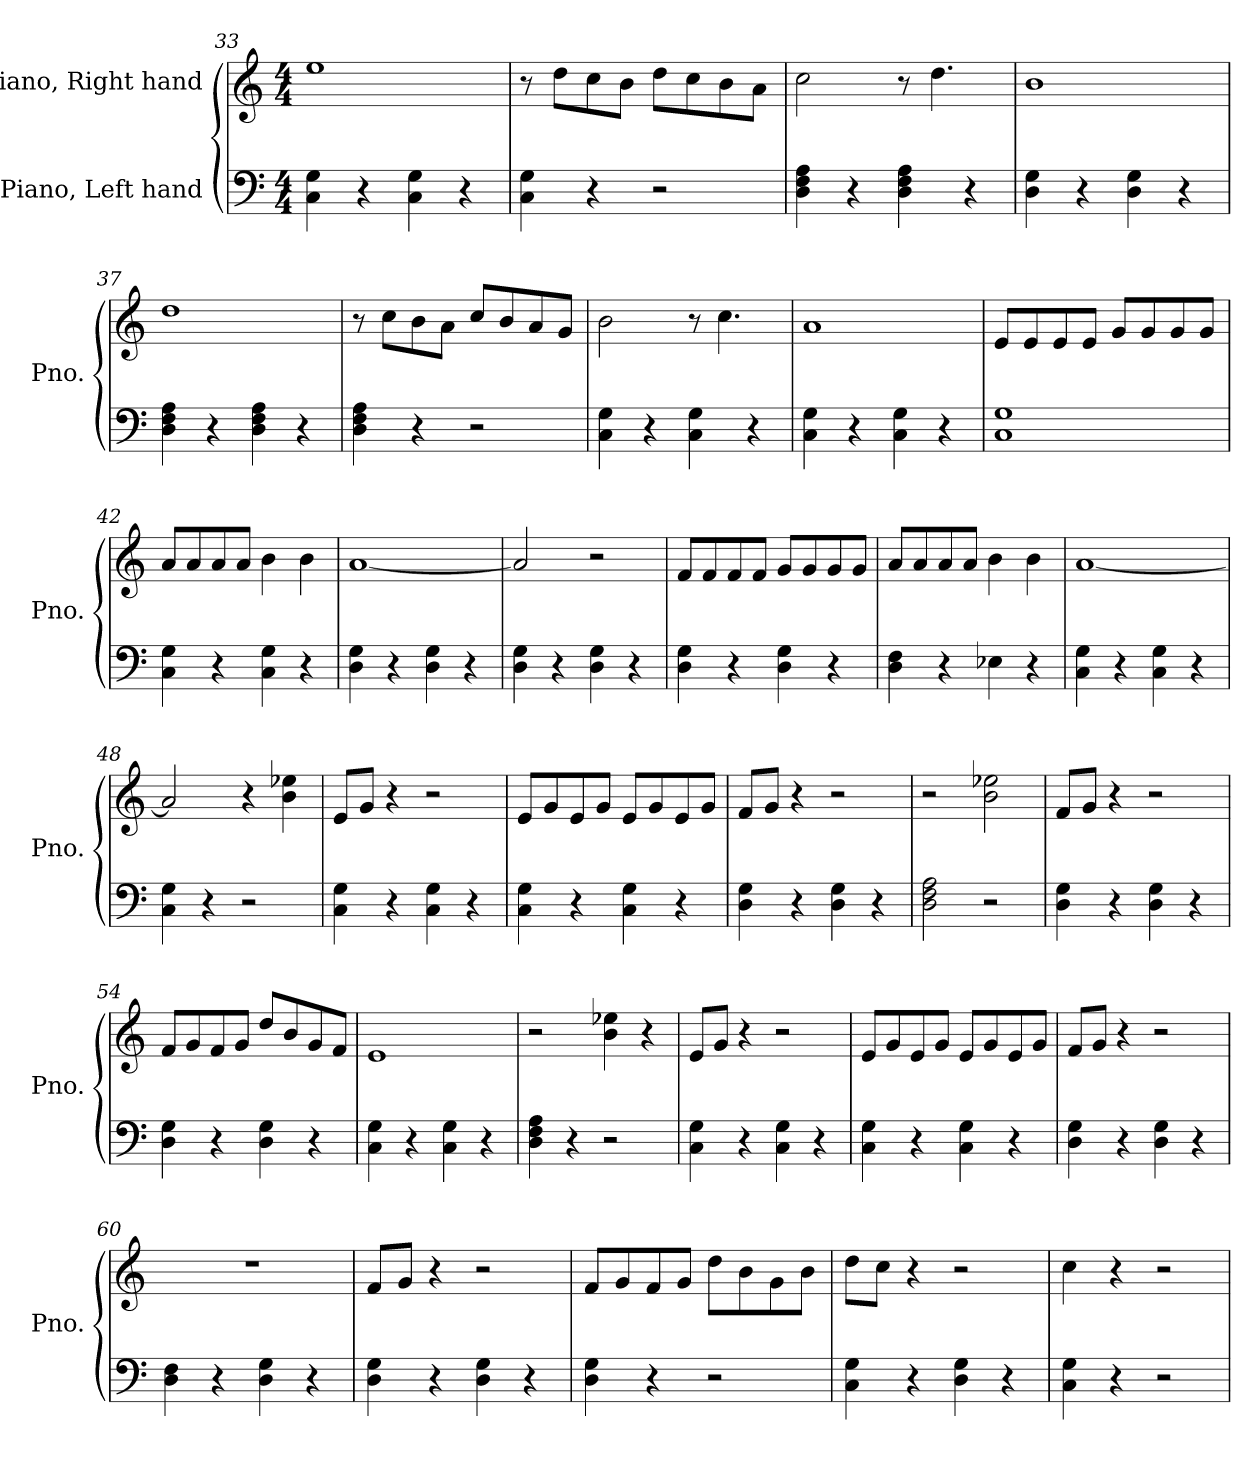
**kern	**kern
*part2	*part1
*staff2	*staff1
*I"Piano, Left hand	*I"Piano, Right hand
*I'Pno.	*I'Pno.
!!LO:LB:g=z
*clefF4	*clefG2
*k[]	*k[]
*M4/4	*M4/4
=33	=33
4C\ 4G\	1ee
4r	.
4C\ 4G\	.
4r	.
=34	=34
4C\ 4G\	8r
.	8dd\L
4r	8cc\
.	8b\J
2r	8dd\L
.	8cc\
.	8b\
.	8a\J
=35	=35
4D\ 4F\ 4A\	2cc\
4r	.
4D\ 4F\ 4A\	8r
.	4.dd\
4r	.
=36	=36
4D\ 4G\	1b
4r	.
4D\ 4G\	.
4r	.
=37	=37
4D\ 4F\ 4A\	1dd
4r	.
4D\ 4F\ 4A\	.
4r	.
=38	=38
4D\ 4F\ 4A\	8r
.	8cc\L
4r	8b\
.	8a\J
2r	8cc/L
.	8b/
.	8a/
.	8g/J
=39	=39
4C\ 4G\	2b\
4r	.
4C\ 4G\	8r
.	4.cc\
4r	.
!!LO:PB:g=z
=40	=40
4C\ 4G\	1a
4r	.
4C\ 4G\	.
4r	.
=41	=41
1C 1G	8e/L
.	8e/
.	8e/
.	8e/J
.	8g/L
.	8g/
.	8g/
.	8g/J
=42	=42
4C\ 4G\	8a/L
.	8a/
4r	8a/
.	8a/J
4C\ 4G\	4b\
4r	4b\
=43	=43
4D\ 4G\	[1a
4r	.
4D\ 4G\	.
4r	.
=44	=44
4D\ 4G\	2a/]
4r	.
4D\ 4G\	2r
4r	.
=45	=45
4D\ 4G\	8f/L
.	8f/
4r	8f/
.	8f/J
4D\ 4G\	8g/L
.	8g/
4r	8g/
.	8g/J
=46	=46
4D\ 4F\	8a/L
.	8a/
4r	8a/
.	8a/J
4E-X\	4b\
4r	4b\
!!LO:LB:g=z
=47	=47
4C\ 4G\	[1a
4r	.
4C\ 4G\	.
4r	.
=48	=48
4C\ 4G\	2a/]
4r	.
2r	4r
.	4b\ 4ee-X\
=49	=49
4C\ 4G\	8e/L
.	8g/J
4r	4r
4C\ 4G\	2r
4r	.
=50	=50
4C\ 4G\	8e/L
.	8g/
4r	8e/
.	8g/J
4C\ 4G\	8e/L
.	8g/
4r	8e/
.	8g/J
=51	=51
4D\ 4G\	8f/L
.	8g/J
4r	4r
4D\ 4G\	2r
4r	.
=52	=52
2D\ 2F\ 2A\	2r
2r	2b\ 2ee-X\
=53	=53
4D\ 4G\	8f/L
.	8g/J
4r	4r
4D\ 4G\	2r
4r	.
!!LO:LB:g=z
=54	=54
4D\ 4G\	8f/L
.	8g/
4r	8f/
.	8g/J
4D\ 4G\	8dd/L
.	8b/
4r	8g/
.	8f/J
=55	=55
4C\ 4G\	1e
4r	.
4C\ 4G\	.
4r	.
=56	=56
4D\ 4F\ 4A\	2r
4r	.
2r	4b\ 4ee-X\
.	4r
=57	=57
4C\ 4G\	8e/L
.	8g/J
4r	4r
4C\ 4G\	2r
4r	.
=58	=58
4C\ 4G\	8e/L
.	8g/
4r	8e/
.	8g/J
4C\ 4G\	8e/L
.	8g/
4r	8e/
.	8g/J
=59	=59
4D\ 4G\	8f/L
.	8g/J
4r	4r
4D\ 4G\	2r
4r	.
=60	=60
4D\ 4F\	1r
4r	.
4D\ 4G\	.
4r	.
!!LO:LB:g=z
=61	=61
4D\ 4G\	8f/L
.	8g/J
4r	4r
4D\ 4G\	2r
4r	.
=62	=62
4D\ 4G\	8f/L
.	8g/
4r	8f/
.	8g/J
2r	8dd\L
.	8b\
.	8g\
.	8b\J
=63	=63
4C\ 4G\	8dd\L
.	8cc\J
4r	4r
4D\ 4G\	2r
4r	.
=64	=64
4C\ 4G\	4cc\
4r	4r
2r	2r
=	=
*-	*-
